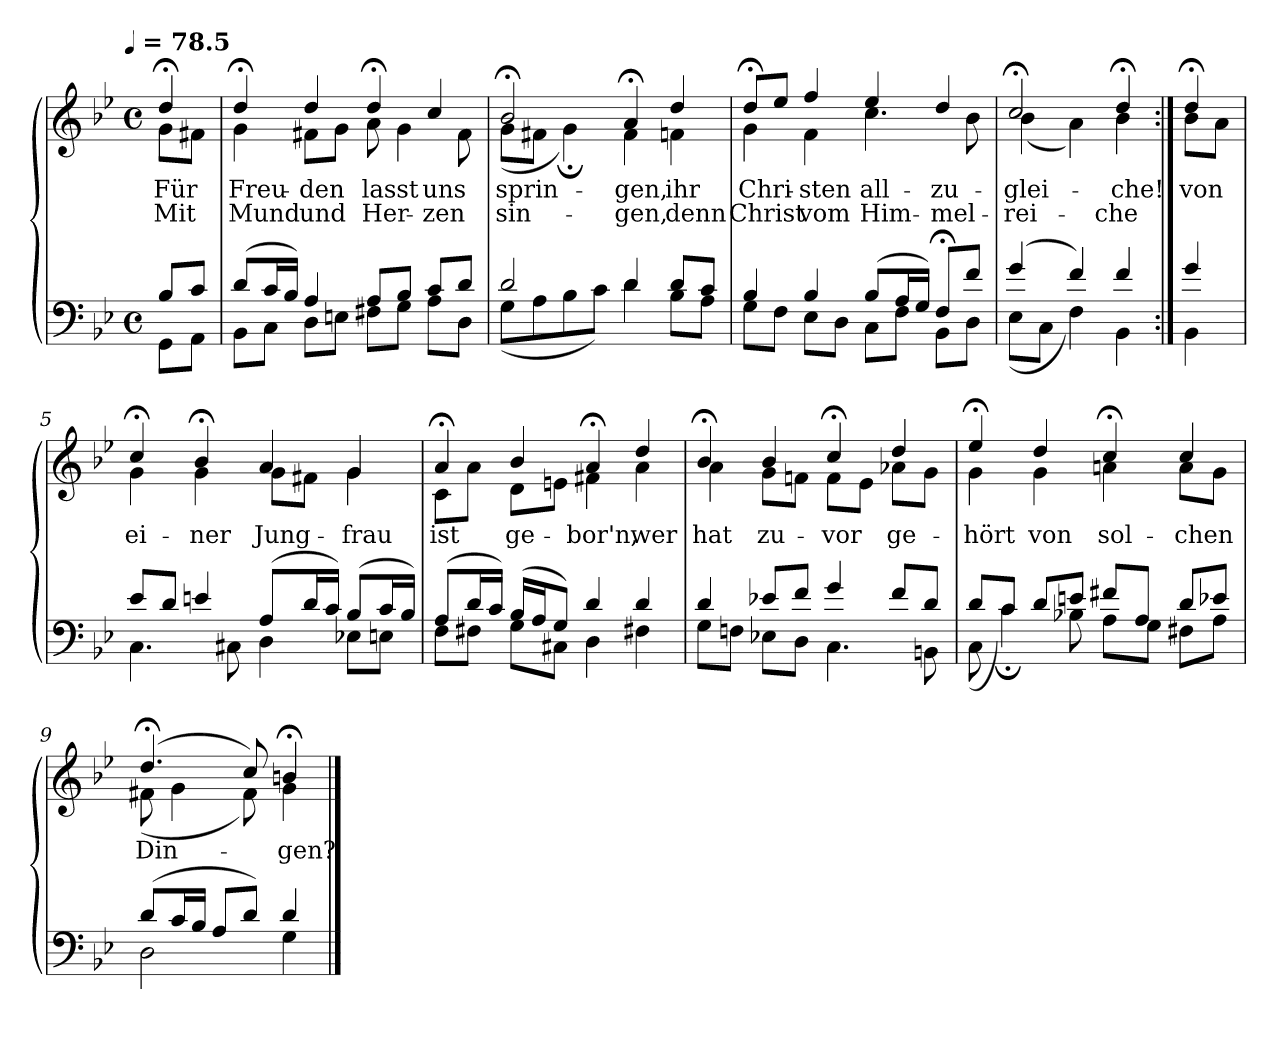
**kern	**kern	**text	**text	**dynam
*part1	*part1	*part1	*part1	*part1
*staff2	*staff1	*staff1	*staff1	*staff1/2
*clefF4	*clefG2	*	*	*
*k[b-e-]	*k[b-e-]	*	*	*
!!LO:TX:omd:t=[quarter] = 78.5
*M4/4	*M4/4	*	*	*
*met(c)	*met(c)	*	*	*
*MM78	*MM78	*	*	*
=	=	=	=	=
*^	*^	*	*	*
8B-L	8GGL	4dd;<	8gL	Für	Mit	.
8cJ	8AAJ	.	8f#XJ	.	.	.
=1	=1	=1	=1	=1	=1	=1
(8dL	8BB-L	4dd;<	4g	Freu-	Mund	.
16cL	8CJ	.	.	.	.	.
16B-JJ)	.	.	.	.	.	.
4A	8DL	4dd	8f#XL	-den	und	.
.	8EnJ	.	8gJ	.	.	.
8AL	8F#XL	4dd;<	8a	lasst	Her-	♩ = 77.2
8B-J	8GJ	.	4g	.	.	.
8cL	8AL	4cc	.	uns	-zen	♩ = 75
8dJ	8DJ	.	8f#	.	.	.
=2	=2	=2	=2	=2	=2	=2
*	*	*MM76	*	*	*	*
2d	(8GL	2b-;<	(8gL	sprin-	sin-	.
.	8A	.	8f#XJ	.	.	.
.	8B-	.	4g;)	.	.	.
.	8cJ)	.	.	.	.	.
4d	4d	4a;<	4f#	-gen,	-gen,	.
8dL	8B-L	4dd	4fn	ihr	denn	.
8cJ	8AJ	.	.	.	.	.
=3	=3	=3	=3	=3	=3	=3
*	*	*MM77	*	*	*	*
4B-	8GL	8dd;<L	4g	Chri-	Christ	.
.	8FJ	8ee-J	.	.	.	.
4B-	8E-L	4ff	4f	-sten	vom	♩ = 78
.	8DJ	.	.	.	.	.
(8B-L	8CL	4ee-	4.cc	all-	Him-	♩ = 79
16AL	8FJ	.	.	.	.	.
16GJJ)	.	.	.	.	.	.
8F;<L	8BB-L	4dd	.	-zu-	-mel-	♩ = 74
8fJ	8DJ	.	8b-	.	.	.
=4	=4	=4	=4	=4	=4	=4
(4g	(8E-L	2cc;<	(4b-	-glei-	-rei-	.
.	8CJ	.	.	.	.	.
4f)	4F)	.	4a)	.	.	.
4f	4BB-	4dd;<	4b-	-che!	-che	.
!!LO:LB:g=z	!!
=:|!	=:|!	=:|!	=:|!	=:|!	=:|!	=:|!
*	*	*MM75	*	*	*	*
4g	4BB-	4dd;<	8b-L	von	.	.
.	.	.	8aJ	.	.	.
=5	=5	=5	=5	=5	=5	=5
*	*	*MM76	*	*	*	*
8e-L	4.C	4cc;<	4g	ei-	.	.
8dJ	.	.	.	.	.	.
4en	.	4b-;<	4g	-ner	.	.
.	8C#X	.	.	.	.	.
(8AL	4D	4a	8gL	Jung-	.	♩ = 74
16dL	.	.	8f#XJ	.	.	.
16cJJ)	.	.	.	.	.	.
(8B-L	8E-XL	4g	4g	-frau	.	♩ = 69
16cL	8EnJ	.	.	.	.	.
16B-JJ)	.	.	.	.	.	.
=6	=6	=6	=6	=6	=6	=6
(8AL	8FL	4a;<	8cL	ist	.	.
16dL	8F#XJ	.	8aJ	.	.	.
16cJJ)	.	.	.	.	.	.
(16B-LL	8GL	4b-	8dL	ge-	.	.
16AJ	.	.	.	.	.	.
8GJ)	8C#XJ	.	8enJ	.	.	.
4d	4D	4a;<	4f#X	-bor'n,	.	.
4d	4F#X	4dd	4a	wer	.	♩ = 72
!!LO:LB:g=z	!!
=7	=7	=7	=7	=7	=7	=7
*	*	*MM73	*	*	*	*
4d	8GL	4b-;<	4a	hat	.	.
.	8FnJ	.	.	.	.	.
8e-XL	8E-XL	4b-	8gL	zu-	.	.
8fJ	8DJ	.	8fnJ	.	.	.
4g	4.C	4cc;<	8fL	-vor	.	.
.	.	.	8e-J	.	.	.
8fL	.	4dd	8a-XL	ge-	.	♩ = 72
8dJ	8BBn	.	8gJ	.	.	.
=8	=8	=8	=8	=8	=8	=8
*	*	*MM73	*	*	*	*
8dL	(8C	4ee-;<	4g	-hört	.	.
8cJ	4c;)	.	.	.	.	.
8dL	.	4dd	4g	von	.	♩ = 70
8enJ	8B-X	.	.	.	.	.
8f#XL	8AL	4cc;<	4an	sol-	.	♩ = 69
8AJ	8GJ	.	.	.	.	.
8dL	8F#XL	4cc	8aL	-chen	.	♩ = 70
8e-XJ	8AJ	.	8gJ	.	.	.
=9	=9	=9	=9	=9	=9	=9
*	*	*MM66	*	*	*	*
(8dL	2D	(4.dd;<	(8f#X	Din-	.	.
16cL	.	.	4g	.	.	.
16B-JJ	.	.	.	.	.	.
8AL	.	.	.	.	.	.
8dJ)	.	8cc)	8f#)	.	.	♩ = 60
4d	4G	4bn;<	4g	-gen?	.	.
*v	*v	*	*	*	*	*
*	*v	*v	*	*	*
==	==	==	==	==
*-	*-	*-	*-	*-
